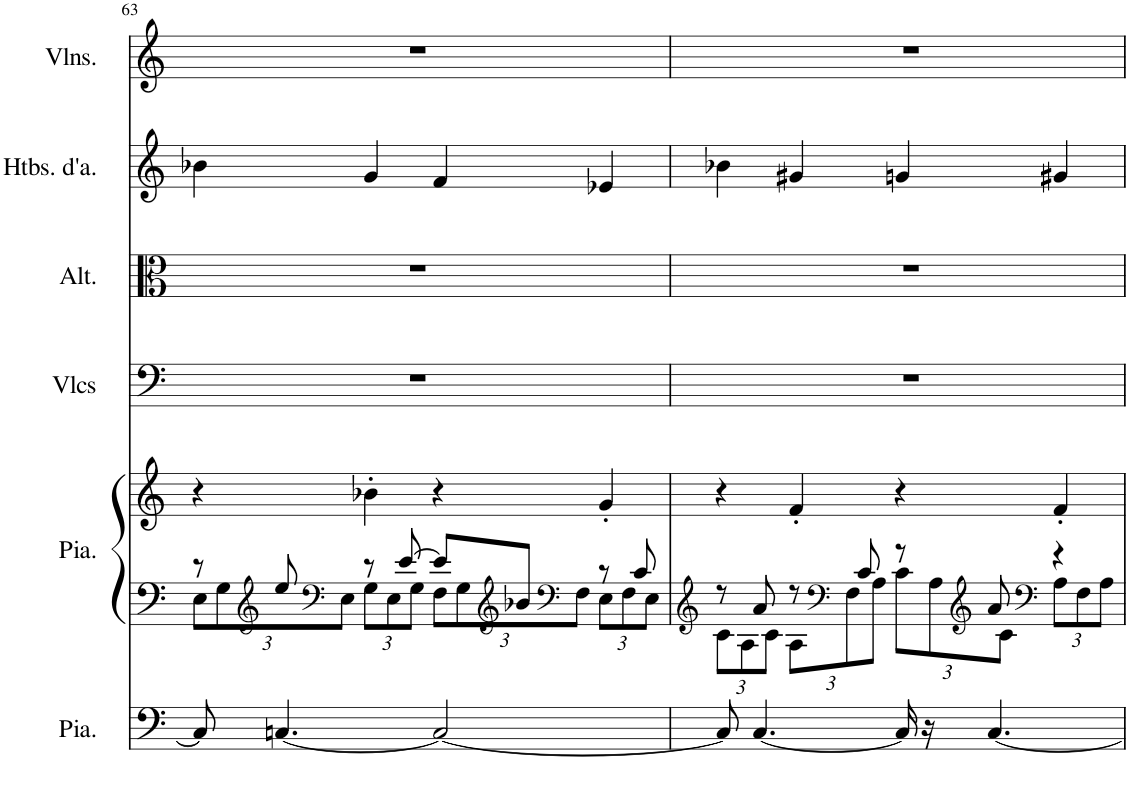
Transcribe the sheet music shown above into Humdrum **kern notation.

**kern	**kern	**kern	**kern	**kern	**kern	**kern
*part6	*part5	*part5	*part4	*part3	*part2	*part1
*staff7	*staff6	*staff5	*staff4	*staff3	*staff2	*staff1
*I"Piano, Pedals	*I"Piano, Organ	*	*I"Violoncelles, Bass	*I"Altos, Tenor	*I"Hautbois d'amour, Alto	*I"Violons, Soprano
*I'Pia.	*I'Pia.	*	*I'Vlcs	*I'Alt.	*I'Htbs. d'a.	*I'Vlns.
!!LO:PB:g=z
*clefF4	*clefF4	*clefG2	*clefF4	*clefC3	*clefG2	*clefG2
*	*	*	*	*	*Trd2c3	*
*k[]	*k[]	*k[]	*k[]	*k[]	*k[]	*k[]
*M4/4	*M4/4	*M4/4	*M4/4	*M4/4	*M4/4	*M4/4
=63	=63	=63	=63	=63	=63	=63
*	*^	*	*	*	*	*
*	*	*Xbrackettup	*	*	*	*	*
8C#/]	8r	12E\L	4r	1r	1r	4b-X\	1r
.	.	12G\	.	.	.	.	.
*	*clefG2	*	*	*	*	*	*
[4.Cn/	8ee/	.	.	.	.	.	.
*	*clefF4	*	*	*	*	*	*
.	.	12E\J	.	.	.	.	.
.	8r	12G\L	4b-X'\	.	.	4g/	.
.	.	12E\	.	.	.	.	.
.	[8e/	.	.	.	.	.	.
.	.	12G\J	.	.	.	.	.
2C/_	8e/L]	12F\L	4r	.	.	4f/	.
.	.	12G\	.	.	.	.	.
*	*clefG2	*	*	*	*	*	*
.	8b-X/J	.	.	.	.	.	.
*	*clefF4	*	*	*	*	*	*
.	.	12F\J	.	.	.	.	.
.	8r	12E\L	4g'/	.	.	4e-X/	.
.	.	12F\	.	.	.	.	.
.	8c/	.	.	.	.	.	.
.	.	12E\J	.	.	.	.	.
=64	=64	=64	=64	=64	=64	=64	=64
*	*clefG2	*	*	*	*	*	*
8C/]	8r	12c\L	4r	1r	1r	4b-X\	1r
.	.	12A\	.	.	.	.	.
[4.C/	8a/	.	.	.	.	.	.
.	.	12c\J	.	.	.	.	.
.	8r	12A\L	4f'/	.	.	4g#X/	.
*	*clefF4	*	*	*	*	*	*
.	.	12F\	.	.	.	.	.
.	8c/	.	.	.	.	.	.
.	.	12A\J	.	.	.	.	.
16C/]	8r	12c\L	4r	.	.	4gn/	.
16r	.	.	.	.	.	.	.
.	.	12A\	.	.	.	.	.
*	*clefG2	*	*	*	*	*	*
[4.C/	8a/	.	.	.	.	.	.
.	.	12c\J	.	.	.	.	.
*	*clefF4	*	*	*	*	*	*
.	4r	12A\L	4f'/	.	.	4g#X/	.
.	.	12F\	.	.	.	.	.
.	.	12A\J	.	.	.	.	.
*	*v	*v	*	*	*	*	*
=	=	=	=	=	=	=
*-	*-	*-	*-	*-	*-	*-
